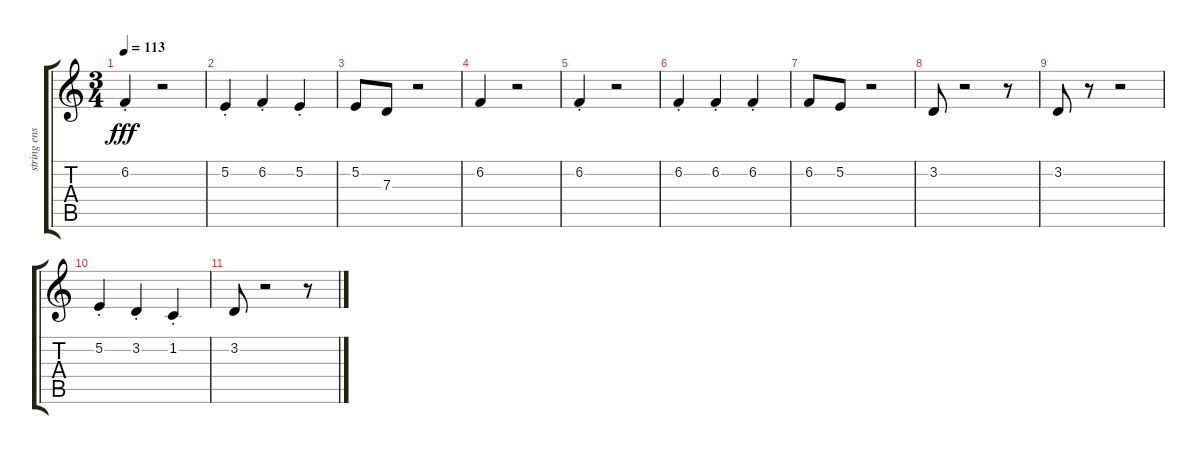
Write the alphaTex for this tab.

\track ("string ensemble" "string ens") {instrument stringensemble1}
\staff {score tabs}
\tuning (E4 B3 G3 D3 A2 E2) {hide}
\ts (3 4)
\tempo 113
\clef g2
\ks c
6.2{st}.4{dy fff} r.2 |
5.2{st}.4 6.2{st}.4 5.2{st}.4 |
5.2.8 7.3.8 r.2 |
6.2.4 r.2 |
6.2{st}.4 r.2 |
6.2{st}.4 6.2{st}.4 6.2{st}.4 |
6.2.8 5.2.8 r.2 |
3.2.8 r.2 r.8 |
3.2.8 r.8 r.2 |
5.2{st}.4 3.2{st}.4 1.2{st}.4 |
3.2.8 r.2 r.8
